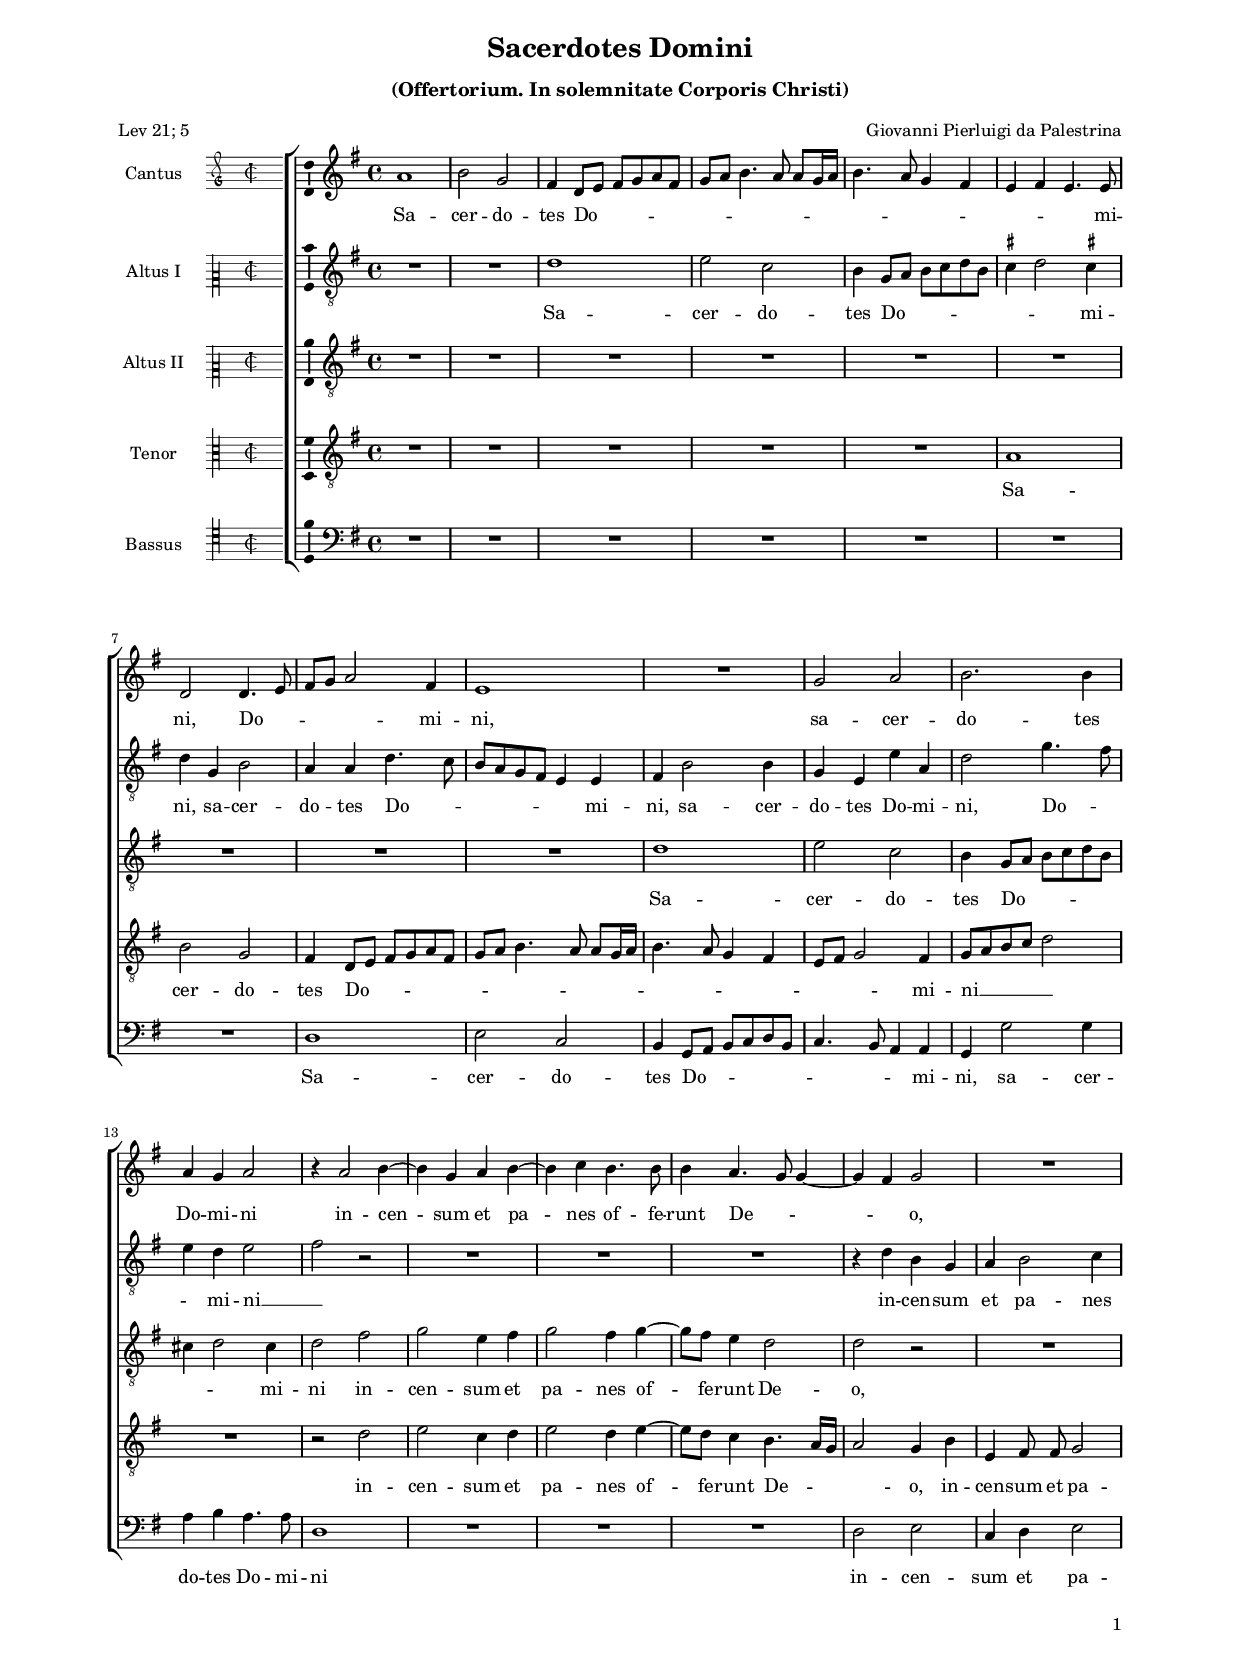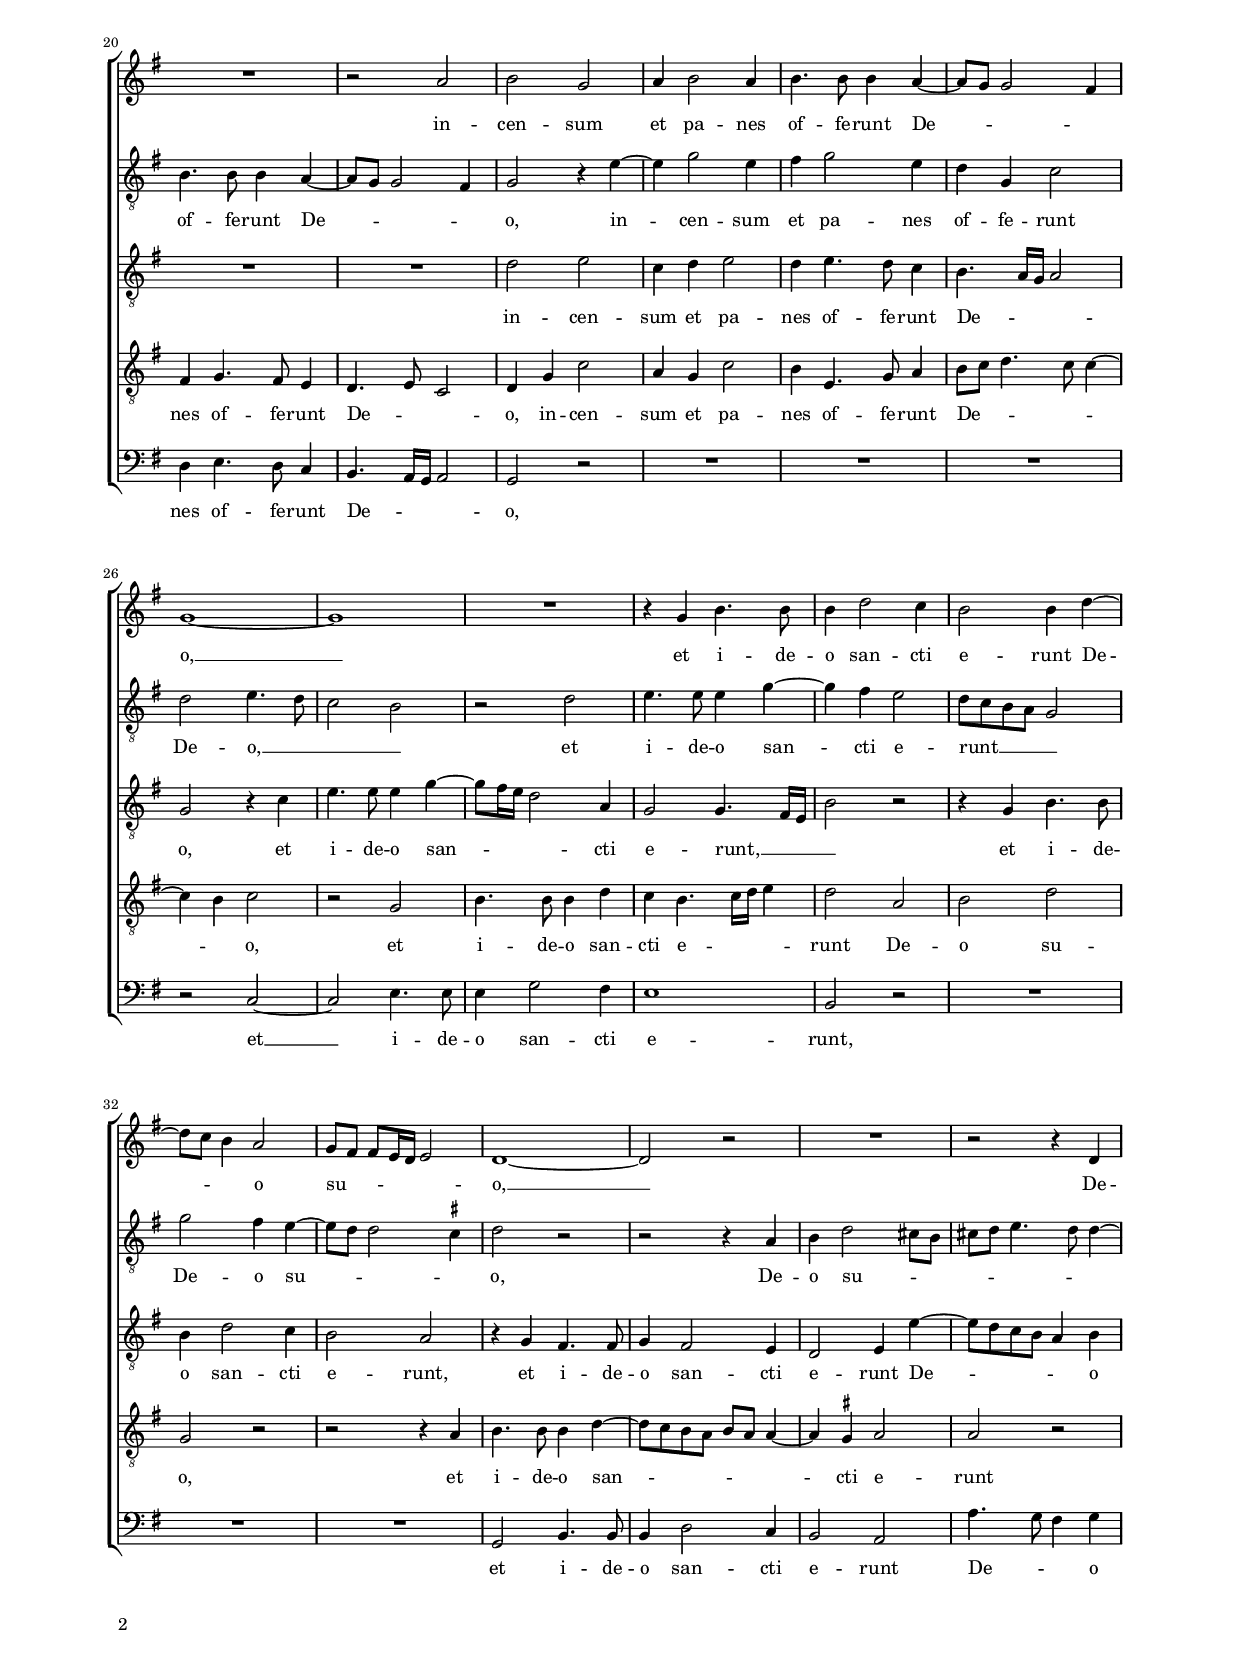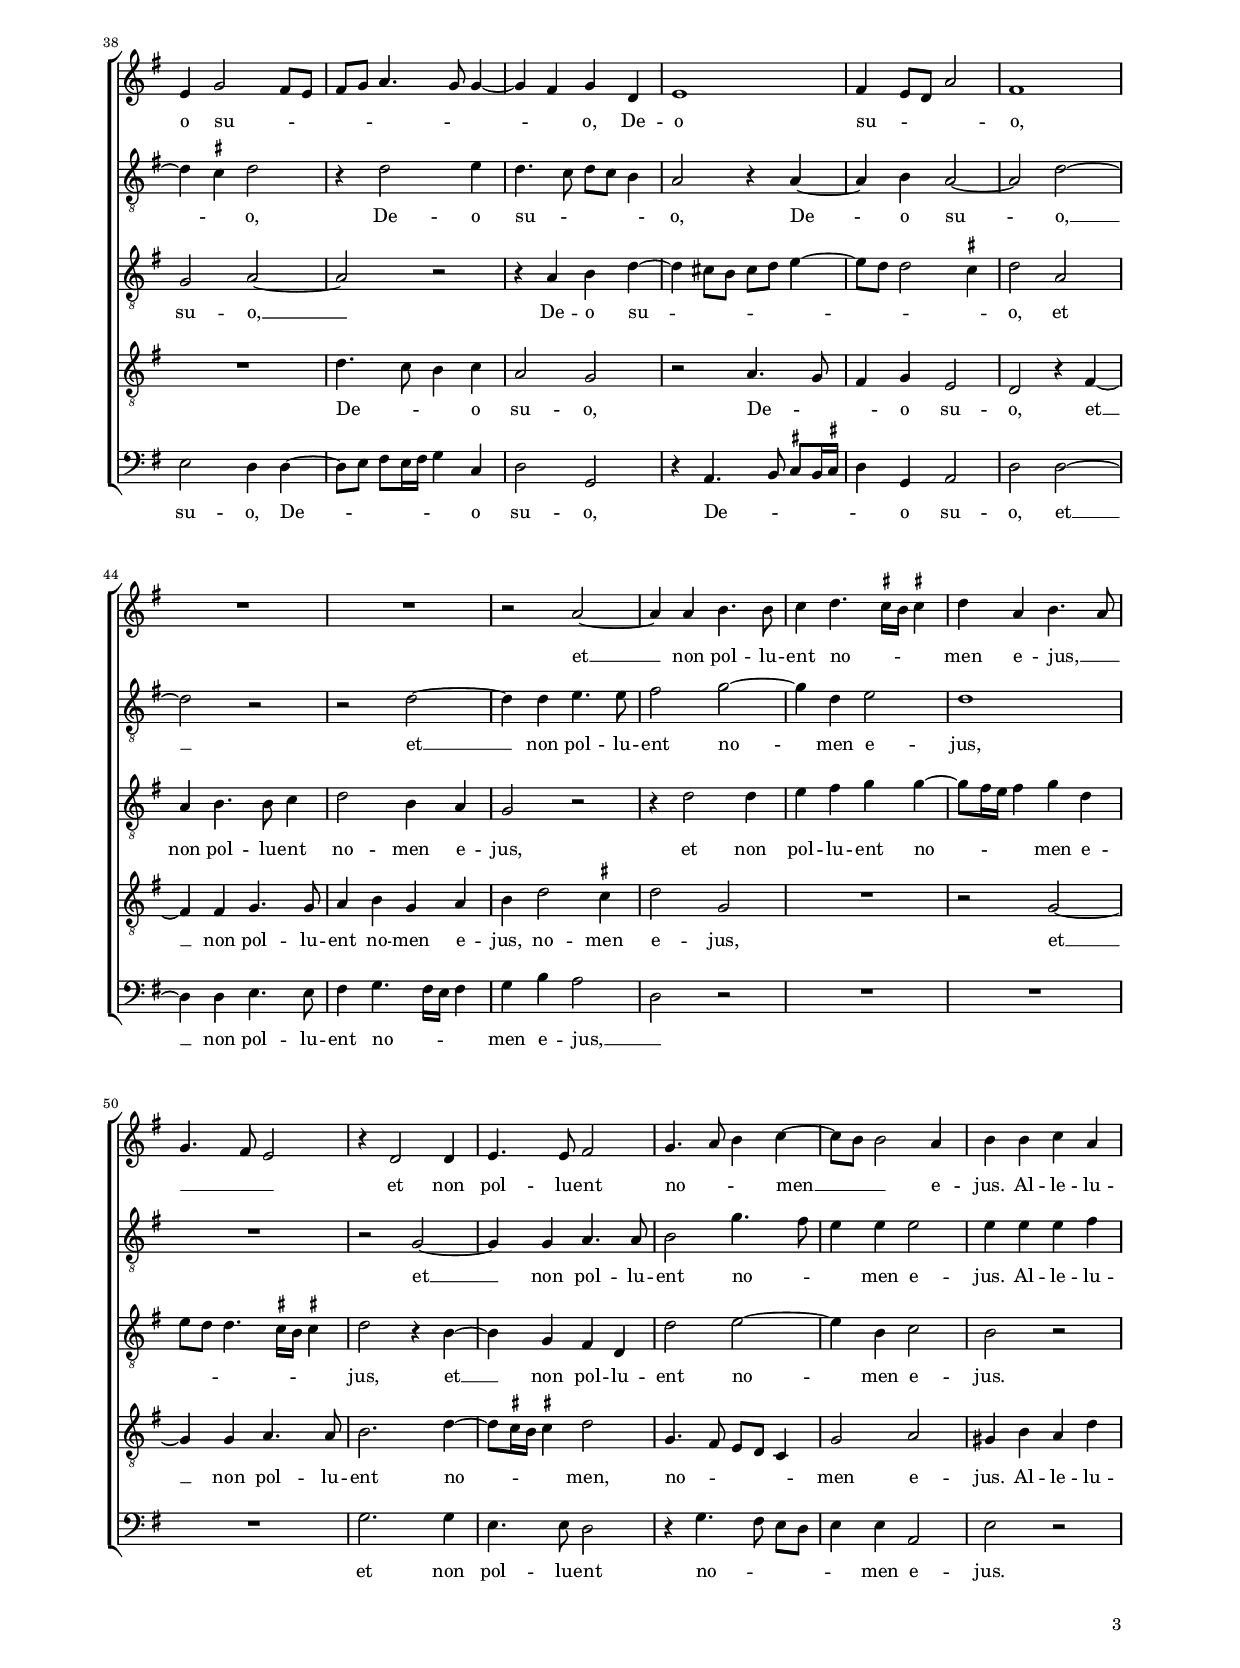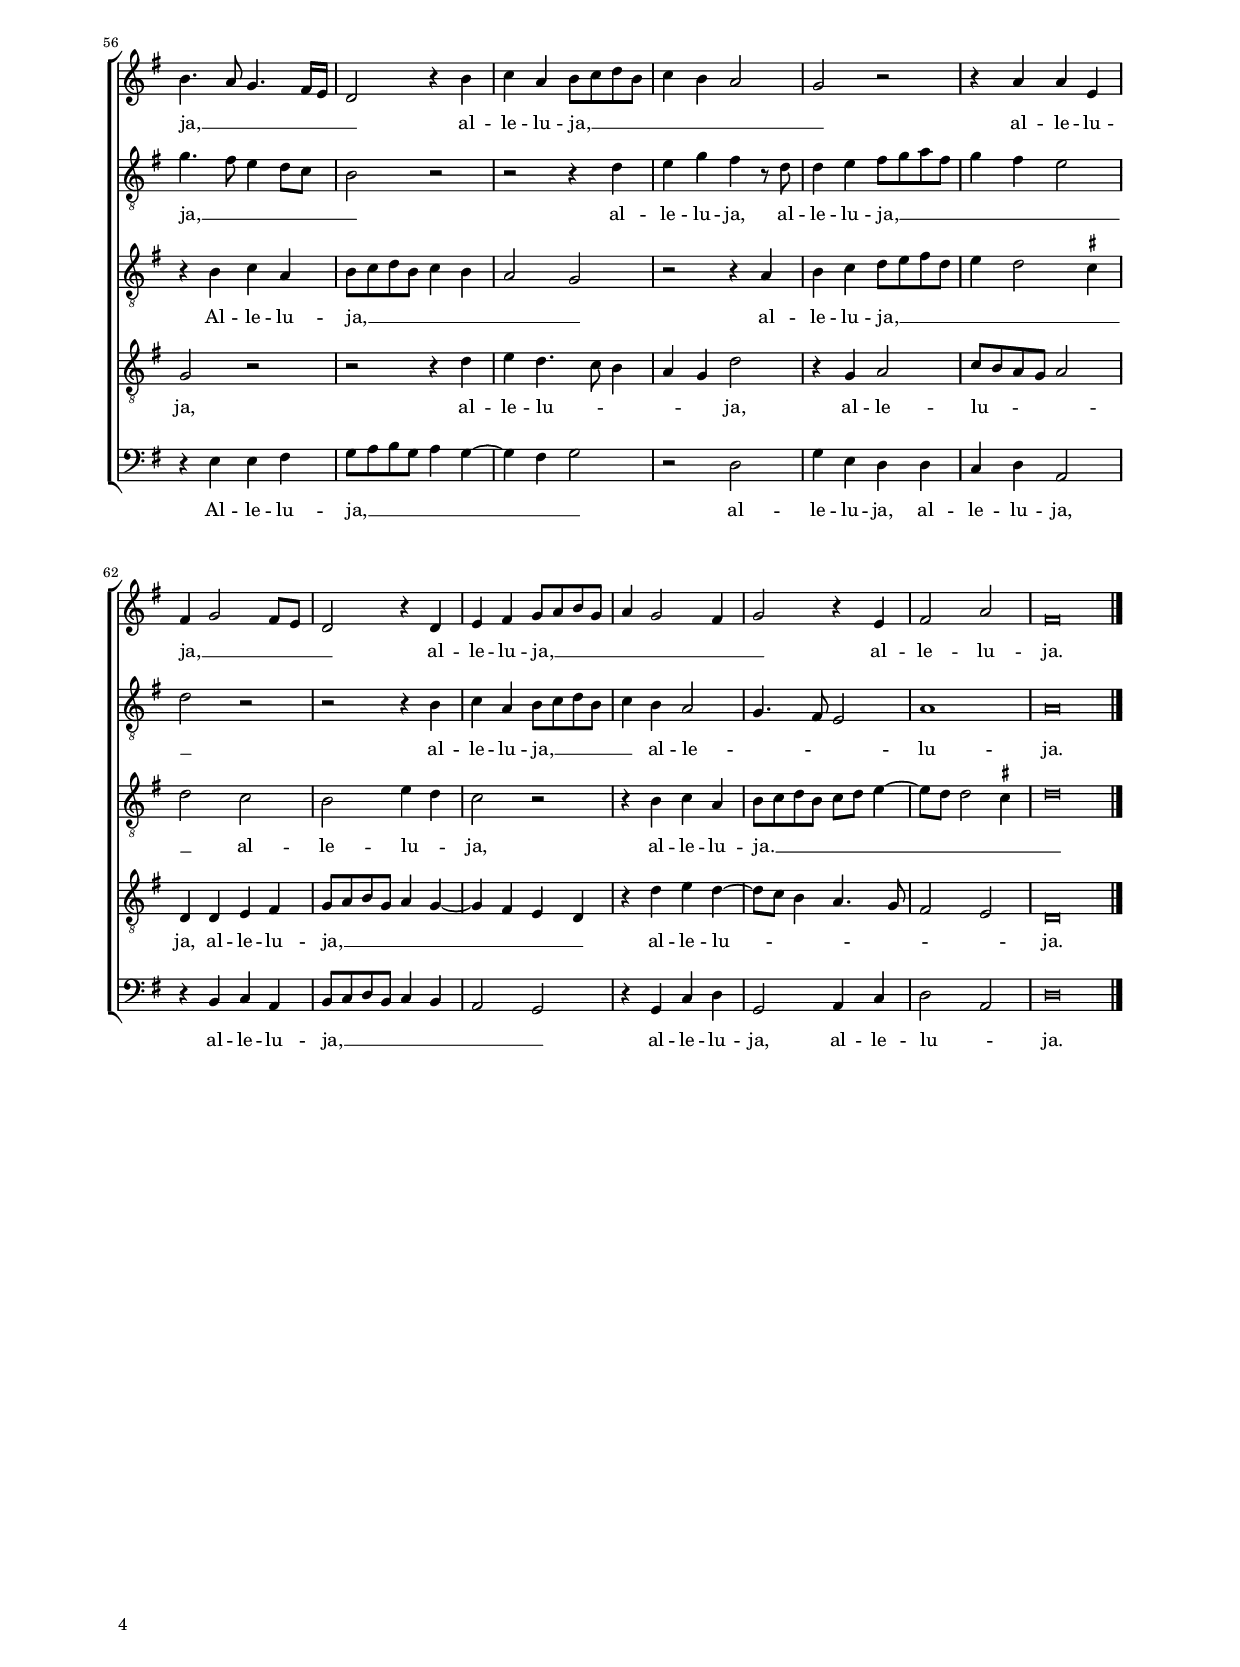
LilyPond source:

\header
{
  title="Sacerdotes Domini"
  subtitle=\markup { \column { \vspace #0.5 "(Offertorium. In solemnitate Corporis Christi)" \transparent "x" } }
  composer="Giovanni Pierluigi da Palestrina"
  poet="Lev 21; 5"
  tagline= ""
}

\version "2.24.1"
\language deutsch
#(set-global-staff-size 15)
% #(set-default-paper-size "letter")
#(ly:set-option 'point-and-click #f)




	ficta = { \once \set suggestAccidentals = ##t }

	forget = #(define-music-function (music) (ly:music?) #{
		\accidentalStyle forget
		$music
		\accidentalStyle default
		#})


    
\paper
	{
	top-margin = 1.6 \cm
	bottom-margin = 1 \cm
	left-margin = 2 \cm
	right-margin = 2 \cm
	ragged-bottom = ##f
	ragged-last-bottom = ##t
	print-page-number = ##f
	system-system-spacing = #'((basic-distance . 17) (minimum-distance . 14) (padding . 5) (strechability . 150))
	oddFooterMarkup=\markup   \fill-line { "" \fromproperty #'page:page-number-string }
	evenFooterMarkup=\markup  \fill-line { \fromproperty #'page:page-number-string "" }
	last-bottom-spacing = #'((basic-distance . 12) (minimum-distance . 7) (padding . 4))
    %systems-per-page = 3
	system-count = 11
	page-count = 4
%	min-systems-per-page = 3
%	print-all-headers = ##t
%	print-first-page-number = ##t
%	first-page-number = 1
	}

	
global = {
	\key c \major
	\time 4/4
    \set Score.tempoHideNote = ##t
    \tempo 4 = 100
    \skip 1*67
    \set Score.measureLength = #(ly:make-moment 2/1)
    \skip 1*2 \bar "|."
	}
    

incipitcantus = \relative c' {
    \time 2/2
    \clef "petrucci-g2"
    \key c \major
    }
    
incipitcantusVoice = <<
    \new MensuralVoice <<
        { s1 \noBreak }
        \incipitcantus
    >>
    >>
    
    
incipitaltus = \relative c' {
    \time 2/2
    \clef "petrucci-c2"
    \key c \major
    s4 \bar ""
    }
    
incipitaltusVoice = <<
    \new MensuralVoice <<
        { s1 \noBreak }
        \incipitaltus
    >>
    >>


incipitquintus = \relative c' {
    \time 2/2
    \clef "petrucci-c2"
    \key c \major
    }

incipitquintusVoice = <<
    \new MensuralVoice <<
        { s1 \noBreak }
        \incipitquintus
    >>
    >>


incipittenor = \relative c' {
    \time 2/2
    \clef "petrucci-c3"
    \key c \major
    }
    
incipittenorVoice = <<
    \new MensuralVoice <<
        { s1 \noBreak }
        \incipittenor
    >>
    >>
    
    
incipitbassus= \relative c {
    \time 2/2
    \clef "petrucci-c4"
    \key c \major
    }
    
incipitbassusVoice = <<
    \new MensuralVoice <<
        { s1 \noBreak }
        \incipitbassus
    >>
    >>


cantus =  \relative c''
	{
	d1
	e2 c
	h4 g8 a h c d h
	c8 d e4. d8 d[ c16 d]
%5
	e4. d8 c4 h |
	a4 h a4. a8
	g2 g4. a8
	h8 c d2 h4
	a1
%10
	R1 |
	c2 d
	e2. e4
	d4 c d2
	r4 d2 e4~
%15
	e4 c d e~ |
	e4 f e4. e8
	e4 d4. c8 c4~
	c4 h c2
	R1
%20
	R1 |
	r2 d
	e2 c
	d4 e2 d4
	e4. e8 e4 d~
%25
	d8 c c2 h4 |
	c1~
	c1
	R1
	r4 c e4. e8
%30
	e4 g2 f4 |
	e2 e4 g~
	g8 f e4 d2
	c8 h h[ a16 g] a2
	g1~
%35
	g2 r |
	R1
	r2 r4 g
	a4 c2 h8 a
	h8 c d4. c8 c4~
%40
	c4 h c g |
	a1
	h4 a8 g d'2
	h1
	R1
%45
	R1 |
	r2 d~
	d4 d e4. e8
	f4 g4. \ficta fis16 e \ficta fis!4
	g4 d e4. d8
%50
	c4. h8 a2 |
	r4 g2 g4
	a4. a8 h2
	c4. d8 e4 f~
    f8 e e2 d4
%55
    e4 e f d | %\pageBreak
	e4. d8 c4. h16 a
	g2 r4 e'
	f4 d e8 f g e
	f4 e d2
%60
	c2 r |
    r4 d d a %\pageBreak
	h4 c2 h8 a
	g2 r4 g
	a4 h c8 d e c
%65
	d4 c2 h4 |
	c2 r4 a
	h2 d
	h\breve |
	}


altus =  \relative c'
	{
	R1
	R1
	g'1
	a2 f
%5
	e4 c8 d e f g e |
	\ficta fis4 g2 \ficta fis!4
	g4 c, e2
	d4 d g4. f8
	e8 d c h a4 a
%10
	h4 e2 e 4 |
	c4 a a' d,
	g2 c4. h8
	a4 g a2
	h2 r
%15
	R1 |
	R1
	R1
	r4 g e c
	d4 e2 f4
%20
	e4. e8 e4 d~ |
	d8 c c2 h4
	c2 r4 a'~
	a4 c2 a4
	h4 c2 a4
%25
	g4 c, f2 |
	g2 a4. g8
	f2 e
	r2 g
	a4. a8 a4 c~
%30
	c4 h a2 |
	g8 f e d c2
	c'2 h4 a~
	a8 g g2 \ficta fis4
	g2 r
%35
	r2 r4 d |
	e4 g2 fis8 e
	fis8 g a4. g8 g4~
	g4 \ficta fis g2
	r4 g2 a4
%40
	g4. f8 g[ f] e4 |
	d2 r4 d~
	d4 e d2~
	d2 g~
	g2 r
%45
	r2 g~ |
	g4 g a4. a8
	h2 c~
	c4 g a2
	g1
%50
	R1 |
	r2 c,~
	c4 c d4. d8
	e2 c'4. h8
	a4 a a2
%55
	a4 a a h |
	c4. h8 a4 g8 f
	e2 r
	r2 r4 g
	a4 c h r8 g
%60
	g4 a h8 c d h |
	c4 h a2
	g2 r
	r2 r4 e
	f4 d e8 f g e
%65
	f4 e d2 |
	c4. h8 a2
	d1
	d\breve |
	}


quintus =  \relative c'
	{
	R1
	R1
	R1
	R1
%5
	R1 |
	R1
	R1
	R1
	R1
%10
	g'1 |
	a2 f
	e4 c8 d e f g e
	fis4 g2 fis4
	g2 h
%15
	c2 a4 h |
	c2 h4 c~
	c8 h a4 g2
	g2 r
	R1
%20
	R1 |
	R1
	g2 a
	f4 g a2
	g4 a4. g8 f4
%25
	e4. d16 c d2 |
	c2 r4 f
	a4. a8 a4 c~
	c8 h16 a g2 d4
	c2 c4. h16 a
%30
	e'2 r |
	r4 c e4. e8
	e4 g2 f4
	e2 d
	r4 c h4. h8
%35
	c4 h2 a4 |
	g2 a4 a'~
	a8 g f e d4 e
	c2 d~
	d2 r
%40
	r4 d e g~ |
	g4 fis8 e fis g a4~
	a8 g g2 \ficta fis4
	g2 d
	d4 e4. e8 f4
%45
	g2 e4 d |
	c2 r
	r4 g'2 g4
	a4 h c c~
	c8 h16 a h4 c g
%50
	a8 g g4. \ficta fis16 e \ficta fis!4 |
	g2 r4 e~
	e4 c h g
	g'2 a~
	a4 e f2
%55
	e2 r |
	r4 e f d
	e8 f g e f4 e
	d2 c
	r2 r4 d
%60
	e4 f g8 a h g |
	a4 g2 \ficta fis4
	g2 f
	e2 a4 g
	f2 r
%65
	r4 e f d |
	e8 f g e f g a4~
	a8 g g2 \ficta fis4
	g\breve |
	}


tenor  =  \relative c'
	{
	R1
	R1
	R1
	R1
%5
	R1 |
	d1
	e2 c
	h4 g8 a h c d h
	c8 d e4. d8 d[ c16 d]
%10
	e4. d8 c4 h |
	a8 h c2 h4
	c8 d e f g2
	R1
	r2 g
%15
	a2 f4 g |
	a2 g4 a~
	a8 g f4 e4. d16 c
	d2 c4 e
	a,4 \autoBeamOff h8 h \autoBeamOn c2
%20
	h4 c4. h8 a4 |
	g4. a8 f2
	g4 c f2
	d4 c f2
	e4 a,4. c8 d4
%25
	e8 f g4. f8 f4~ |
	f4 e f2
	r2 c
	e4. e8 e4 g
	f4 e4. f16 g a4
%30
	g2 d |
	e2 g
	c,2 r
	r2 r4 d
	e4. e8 e4 g~
%35
	g8 f e d e d d4~ |
	d4 \ficta cis d2
	d2 r
	R1
	g4. f8 e4 f
%40
	d2 c |
	r2 d4. c8
	h4 c a2
	g2 r4 h~
	h4 h c4. c8
%45
	d4 e c d |
	e4 g2 \ficta fis4
	g2 c,
	R1
	r2 c~
%50
	c4 c d4. d8 |
	e2. g4~
	g8 \ficta fis16 e \ficta fis!4 g2
	c,4. h8 a[ g] f4
	c'2 d
%55
	cis4 e d g |
	c,2 r
	r2 r4 g'
	a4 g4. f8 e4
	d4 c g'2
%60
	r4 c, d2 |
	f8 e d c d2
	g,4 g a h
	c8 d e c d4 c~
	c4 h a g
%65
	r4 g' a g~ |
	g8 f e4 d4. c8
	h2 a
	g\breve |
	}


bassus  =  \relative c
	{
	R1
	R1
	R1
	R1
%5
	R1 |
	R1
	R1
	g'1
	a2 f
%10
	e4 c8 d e f g e |
	f4. e8 d4 d
	c4 c'2 c4
	d4 e d4. d8
	g,1
%15
	R1 |
	R1
	R1
	g2 a
	f4 g a2
%20
	g4 a4. g8 f4 |
	e4. d16 c d2
	c2 r
	R1
	R1
%25
	R1 |
	r2 f~
	f2 a4. a8
	a4 c2 h4
	a1
%30
	e2 r |
	R1
	R1
	R1
	c2 e4. e8
%35
	e4 g2 f4 |
	e2 d
	d'4. c8 h4 c
	a2 g4 g~
	g8 a h[ a16 h] c4 f,
%40
	g2 c, |
	r4 d4. e8 \ficta fis8[ e16 \ficta fis!]
	g4 c, d2
	g2 g~
	g4 g a4. a8
%45
	h4 c4. h16 a h4 |
	c4 e d2
	g,2 r
	R1
	R1
%50
	R1 |
	c2. c4
	a4. a8 g2
	r4 c4. h8 a[ g]
	a4 a d,2
%55
	a'2 r |
	r4 a a h
	c8 d e c d4 c~
	c4 h c2
	r2 g
%60
	c4 a g g |
	f4 g d2
	r4 e f d
	e8 f g e f4 e
	d2 c
%65
	r4 c f g |
	c,2 d4 f
	g2 d
	g\breve |
	}


lyricscantus = \lyricmode {
    Sa -- cer -- do -- tes Do -- _ _ _ _ _ _ _ _ _ _ _ _ _ _ _ _ _ _ _ mi -- ni,
    Do -- _ _ _ _ mi -- ni,
    sa -- cer -- do -- tes Do -- mi -- ni
    in -- cen -- sum et pa -- nes of -- fe -- runt De -- _ _ _ o,
    in -- cen -- sum et pa -- nes of -- fe -- runt De -- _ _ _ o, __
    et i -- de -- o san -- cti e -- runt De -- _ _ o su -- _ _ _ _ _ o, __
    De -- o su -- _ _ _ _ _ _ _ _ o,
    De -- o su -- _ _ _ o,
    et __ non pol -- lu -- ent no -- _ _ _ men e -- jus, __ _ _ _ _
    et non pol -- lu -- ent no -- _ _ men __ _ _ e -- jus.
    Al -- le -- lu -- ja, __ _ _ _ _ _
    al -- le -- lu -- ja, __ _ _ _ _ _ _ _
    al -- le -- lu -- ja, __ _ _ _ _
    al -- le -- lu -- ja, __ _ _ _ _ _ _ _
    al -- le -- lu -- ja.
	}


lyricsaltus = \lyricmode {
    Sa -- cer -- do -- tes Do -- _ _ _ _ _ _ _ mi -- ni,
    sa -- cer -- do -- tes Do -- _ _ _ _ _ _ mi -- ni,
    sa -- cer -- do -- tes Do -- mi -- ni,
    Do -- _ _ mi -- ni __ _
    in -- cen -- sum et pa -- nes of -- fe -- runt De -- _ _ _ o,
    in -- cen -- sum et pa -- nes of -- fe -- runt De -- o, __ _ _ _
    et i -- de -- o san -- cti e -- runt __ _ _ _ _ De -- o su -- _ _ _ o,
    De -- o su -- _ _ _ _ _ _ _ _ o,
    De -- o su -- _ _ _ _ o,
    De -- o su -- o, __
    et __ non pol -- lu -- ent no -- men e -- jus,
    et __ non pol -- lu -- ent no -- _ _ men e -- jus.
    Al -- le -- lu -- ja, __ _ _ _ _ _
    al -- le -- lu -- ja,
    al -- le -- lu -- ja, __ _ _ _ _ _ _ _
    al -- le -- lu -- ja, __ _ _ _ _
    al -- le -- _ _ _ lu -- ja.
	}


lyricsquintus = \lyricmode {
    Sa -- cer -- do -- tes Do -- _ _ _ _ _ _ _ mi -- ni
    in -- cen -- sum et pa -- nes of -- fe -- runt De -- o,
    in -- cen -- sum et pa -- nes of -- fe -- runt De -- _ _ _ o,
    et i -- de -- o san -- _ _ _ cti e -- runt, __ _ _ _
    et i -- de -- o san -- cti e -- runt,
    et i -- de -- o san -- cti e -- runt De -- _ _ _ _ o su -- o, __
    De -- o su -- _ _ _ _ _ _ _ _ o,
    et non pol -- lu -- ent no -- men e -- jus,
    et non pol -- lu -- ent no -- _ _ _ men e -- _ _ _ _ _ _ jus,
    et __ non pol -- lu -- ent no -- men e -- jus.
    Al -- le -- lu -- ja, __ _ _ _ _ _ _ _
    al -- le -- lu -- ja, __ _ _ _ _ _ _ _
    al -- le -- lu -- _ ja,
    al -- le -- lu -- ja. __ _ _ _ _ _ _ _ _ _ _
	}


lyricstenor = \lyricmode {
    Sa -- cer -- do -- tes Do -- _ _ _ _ _ _ _ _ _ _ _ _ _ _ _ _ _ _ _ mi -- ni __ _ _ _ _
    in -- cen -- sum et pa -- nes of -- fe -- runt De -- _ _ _ o,
    in -- cen -- sum et pa -- nes of -- fe -- runt De -- _ _ o,
    in -- cen -- sum et pa -- nes of -- fe -- runt De -- _ _ _ _ _ o,
    et i -- de -- o san -- cti e -- _ _ _ runt De -- o su -- o,
    et i -- de -- o san -- _ _ _ _ _ _ cti e -- runt De -- _ _ o su -- o,
    De -- _ _ o su -- o,
    et __ non pol -- lu -- ent no -- men e -- jus,
    no -- men e -- jus,
    et __ non pol -- lu -- ent no -- _ _ _ men,
    no -- _ _ _ _ men e -- jus.
    Al -- le -- lu -- ja,
    al -- le -- lu -- _ _ _ _ ja,
    al -- le -- lu -- _ _ _ _ ja,
    al -- le -- lu -- ja, __ _ _ _ _ _ _ _ _
    al -- le -- lu -- _ _ _ _ _ _ ja.
	}


lyricsbassus = \lyricmode {
    Sa -- cer -- do -- tes Do -- _ _ _ _ _ _ _ _ mi -- ni,
    sa -- cer -- do -- tes Do -- mi -- ni
    in -- cen -- sum et pa -- nes of -- fe -- runt De -- _ _ _ o,
    et __ i -- de -- o san -- cti e -- runt,
    et i -- de -- o san -- cti e -- runt De -- _ _ o su -- o,
    De -- _ _ _ _ _ o su -- o,
    De -- _ _ _ _ _ o su -- o,
    et __ non pol -- lu -- ent no -- _ _ _ men e -- jus, __ _
    et non pol -- lu -- ent no -- _ _ _ _ men e -- jus.
    Al -- le -- lu -- ja, __ _ _ _ _ _ _ _
    al -- le -- lu -- ja,
    al -- le -- lu -- ja,
    al -- le -- lu -- ja, __ _ _ _ _ _ _ _
    al -- le -- lu -- ja,
    al -- le -- lu -- _ ja.
	}


\score
{  
    \transpose c g, {
	\new ChoirStaff \with { \override StaffGrouper.staff-staff-spacing.basic-distance = #12 }
	<<

	\new Staff << \global
	\new Voice="v1" {
		\set Staff.instrumentName="Cantus"
        \incipit \incipitcantusVoice
%		\set Staff.instrumentName= "S"
		\set Staff.midiInstrument = "reed organ"
		\clef violin
		\cantus }
	\new Lyrics \lyricsto "v1" {\lyricscantus }
	>>


	\new Staff << \global
	\new Voice="v2" {
		\set Staff.instrumentName="Altus I"
        \incipit \incipitaltusVoice
%		\set Staff.instrumentName= "A"
		\set Staff.midiInstrument = "reed organ"
		\clef "G_8"
		\altus}
	\new Lyrics \lyricsto "v2" {\lyricsaltus }
	>>


	\new Staff << \global
	\new Voice="v5" {
		\set Staff.instrumentName="Altus II"
        \incipit \incipitquintusVoice
%		\set Staff.instrumentName= "Q"
		\set Staff.midiInstrument = "reed organ"
        \clef "G_8"
		\quintus}
	\new Lyrics \lyricsto "v5" {\lyricsquintus }
	>>


	\new Staff << \global
	\new Voice="v3" {
		\set Staff.instrumentName="Tenor"
        \incipit \incipittenorVoice
%		\set Staff.instrumentName= "T"
		\set Staff.midiInstrument = "reed organ"
		\clef "G_8"
		\tenor }
	\new Lyrics \lyricsto "v3" {\lyricstenor }
	>>


	\new Staff << \global
	\new Voice="v4" {
		\set Staff.instrumentName="Bassus"
        \incipit \incipitbassusVoice
%		\set Staff.instrumentName= "B"
		\set Staff.midiInstrument = "reed organ"
		\clef bass 
		\bassus }
	\new Lyrics \lyricsto "v4" {\lyricsbassus}
	>>

	>>
	} % transpose

	\layout
	{
	indent = 3\cm
    incipit-width = 1.3 \cm
	\context { \Lyrics \override VerticalAxisGroup.nonstaff-relatedstaff-spacing.padding = #1.4 }
%	\context { \Lyrics \override LyricText.font-size = #1 }
	\context { \Staff \override TimeSignature.break-visibility = #end-of-line-invisible }
	\context { \Staff \consists "Ambitus_engraver" }
%	\context { \Voice \override Slur.transparent = ##t }
	\context { \Score \override BarNumber.padding = #2 }
	\context { \Voice \override NoteHead.style = #'baroque }
	}

\midi
	{    	
	}

}


% EOF
